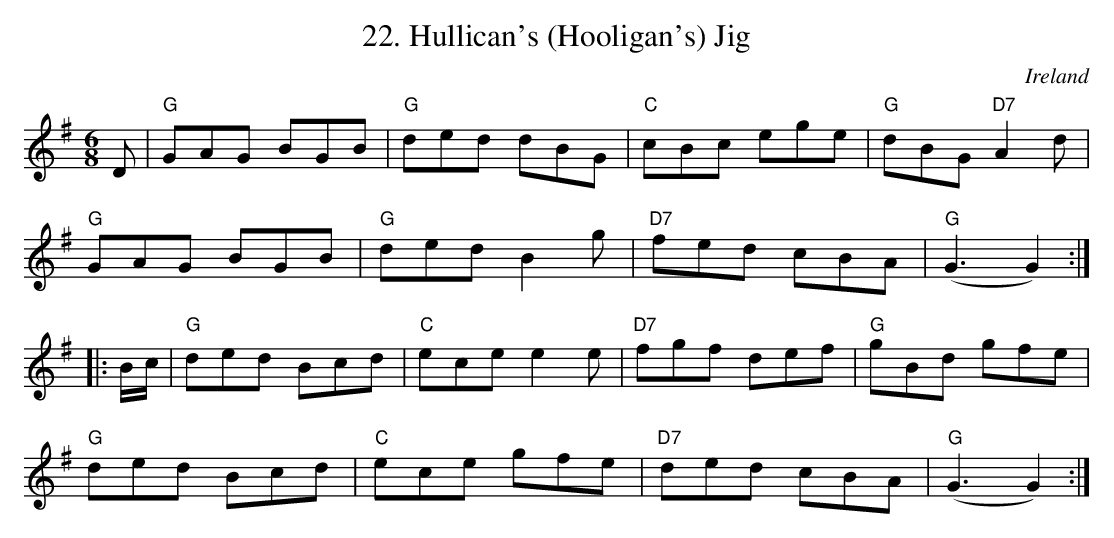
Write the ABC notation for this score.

X:1
T:22. Hullican's (Hooligan's) Jig
O:Ireland
M:6/8
K:G
D|\
"G"GAG BGB|"G"ded dBG|"C"cBc ege|"G"dBG "D7"A2d|
"G"GAG BGB|"G"ded B2g|"D7"fed cBA|"G"(G3 G2)::
B/c/|\
"G"ded Bcd|"C"ece e2e|"D7"fgf def|"G"gBd gfe|
"G"ded Bcd|"C"ece gfe|"D7"ded cBA|"G"(G3 G2):|
